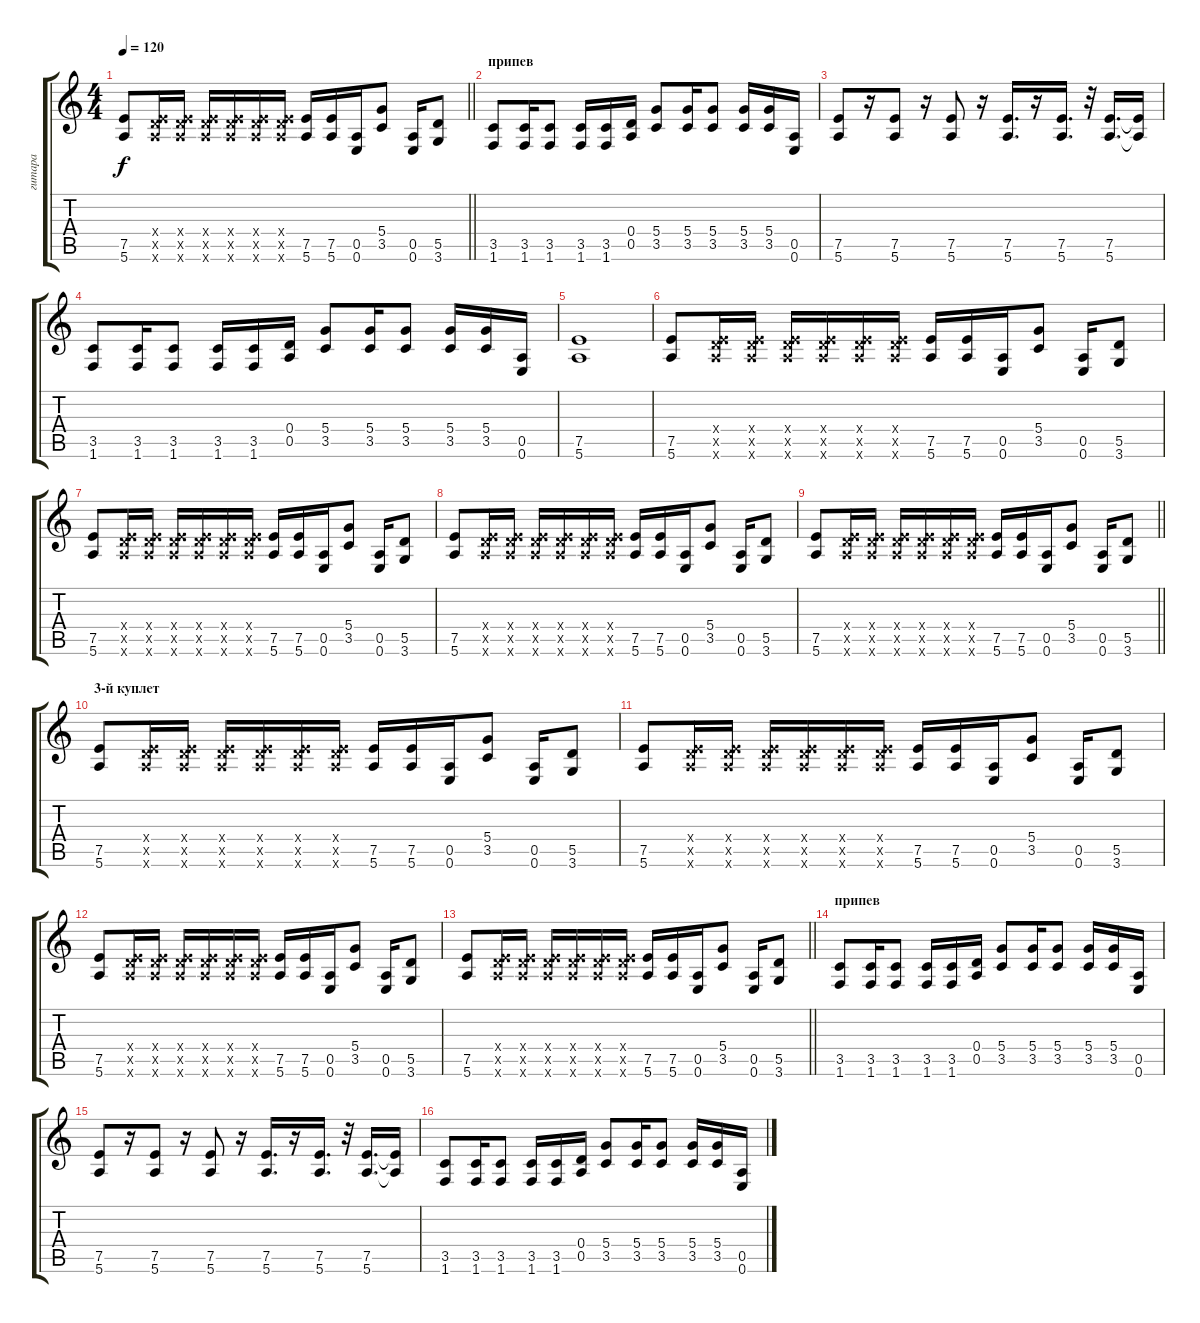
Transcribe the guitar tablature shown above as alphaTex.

\track ("гитара" "гитара") {instrument overdrivenguitar}
\staff {score tabs}
\tuning (E4 B3 G3 D3 A2 E2) {hide}
\ts (4 4)
\tempo 120
\clef g2
\barLineRight lightlight
\ks c
(7.5 5.6).8{dy f} (0.4{x} 7.5{x} 5.6{x}).16 (0.4{x} 7.5{x} 5.6{x}).16 (0.4{x} 7.5{x} 5.6{x}).16 (0.4{x} 7.5{x} 5.6{x}).16 (0.4{x} 7.5{x} 5.6{x}).16 (0.4{x} 7.5{x} 5.6{x}).16 (7.5 5.6).16 (7.5 5.6).16 (0.5 0.6).16 (5.4 3.5).8 (0.5 0.6).16 (5.5 3.6).8 |
\section ("" "припев")
(3.5 1.6).8 (3.5 1.6).16 (3.5 1.6).8 (3.5 1.6).16 (3.5 1.6).16 (0.4 0.5).16 (5.4 3.5).8 (5.4 3.5).16 (5.4 3.5).8 (5.4 3.5).16 (5.4 3.5).16 (0.5 0.6).16 |
(7.5 5.6).8 r.16 (7.5 5.6).8 r.16 (7.5 5.6).8 r.16 (7.5 5.6).16{d} r.16 (7.5 5.6).16{d} r.32 (7.5 5.6).16{d} (7.5{t} 5.6{t}).16 |
(3.5 1.6).8 (3.5 1.6).16 (3.5 1.6).8 (3.5 1.6).16 (3.5 1.6).16 (0.4 0.5).16 (5.4 3.5).8 (5.4 3.5).16 (5.4 3.5).8 (5.4 3.5).16 (5.4 3.5).16 (0.5 0.6).16 |
(7.5 5.6).1 |
(7.5 5.6).8 (0.4{x} 7.5{x} 5.6{x}).16 (0.4{x} 7.5{x} 5.6{x}).16 (0.4{x} 7.5{x} 5.6{x}).16 (0.4{x} 7.5{x} 5.6{x}).16 (0.4{x} 7.5{x} 5.6{x}).16 (0.4{x} 7.5{x} 5.6{x}).16 (7.5 5.6).16 (7.5 5.6).16 (0.5 0.6).16 (5.4 3.5).8 (0.5 0.6).16 (5.5 3.6).8 |
(7.5 5.6).8 (0.4{x} 7.5{x} 5.6{x}).16 (0.4{x} 7.5{x} 5.6{x}).16 (0.4{x} 7.5{x} 5.6{x}).16 (0.4{x} 7.5{x} 5.6{x}).16 (0.4{x} 7.5{x} 5.6{x}).16 (0.4{x} 7.5{x} 5.6{x}).16 (7.5 5.6).16 (7.5 5.6).16 (0.5 0.6).16 (5.4 3.5).8 (0.5 0.6).16 (5.5 3.6).8 |
(7.5 5.6).8 (0.4{x} 7.5{x} 5.6{x}).16 (0.4{x} 7.5{x} 5.6{x}).16 (0.4{x} 7.5{x} 5.6{x}).16 (0.4{x} 7.5{x} 5.6{x}).16 (0.4{x} 7.5{x} 5.6{x}).16 (0.4{x} 7.5{x} 5.6{x}).16 (7.5 5.6).16 (7.5 5.6).16 (0.5 0.6).16 (5.4 3.5).8 (0.5 0.6).16 (5.5 3.6).8 |
\barLineRight lightlight
(7.5 5.6).8 (0.4{x} 7.5{x} 5.6{x}).16 (0.4{x} 7.5{x} 5.6{x}).16 (0.4{x} 7.5{x} 5.6{x}).16 (0.4{x} 7.5{x} 5.6{x}).16 (0.4{x} 7.5{x} 5.6{x}).16 (0.4{x} 7.5{x} 5.6{x}).16 (7.5 5.6).16 (7.5 5.6).16 (0.5 0.6).16 (5.4 3.5).8 (0.5 0.6).16 (5.5 3.6).8 |
\section ("" "3-й куплет")
(7.5 5.6).8 (0.4{x} 7.5{x} 5.6{x}).16 (0.4{x} 7.5{x} 5.6{x}).16 (0.4{x} 7.5{x} 5.6{x}).16 (0.4{x} 7.5{x} 5.6{x}).16 (0.4{x} 7.5{x} 5.6{x}).16 (0.4{x} 7.5{x} 5.6{x}).16 (7.5 5.6).16 (7.5 5.6).16 (0.5 0.6).16 (5.4 3.5).8 (0.5 0.6).16 (5.5 3.6).8 |
(7.5 5.6).8 (0.4{x} 7.5{x} 5.6{x}).16 (0.4{x} 7.5{x} 5.6{x}).16 (0.4{x} 7.5{x} 5.6{x}).16 (0.4{x} 7.5{x} 5.6{x}).16 (0.4{x} 7.5{x} 5.6{x}).16 (0.4{x} 7.5{x} 5.6{x}).16 (7.5 5.6).16 (7.5 5.6).16 (0.5 0.6).16 (5.4 3.5).8 (0.5 0.6).16 (5.5 3.6).8 |
(7.5 5.6).8 (0.4{x} 7.5{x} 5.6{x}).16 (0.4{x} 7.5{x} 5.6{x}).16 (0.4{x} 7.5{x} 5.6{x}).16 (0.4{x} 7.5{x} 5.6{x}).16 (0.4{x} 7.5{x} 5.6{x}).16 (0.4{x} 7.5{x} 5.6{x}).16 (7.5 5.6).16 (7.5 5.6).16 (0.5 0.6).16 (5.4 3.5).8 (0.5 0.6).16 (5.5 3.6).8 |
\barLineRight lightlight
(7.5 5.6).8 (0.4{x} 7.5{x} 5.6{x}).16 (0.4{x} 7.5{x} 5.6{x}).16 (0.4{x} 7.5{x} 5.6{x}).16 (0.4{x} 7.5{x} 5.6{x}).16 (0.4{x} 7.5{x} 5.6{x}).16 (0.4{x} 7.5{x} 5.6{x}).16 (7.5 5.6).16 (7.5 5.6).16 (0.5 0.6).16 (5.4 3.5).8 (0.5 0.6).16 (5.5 3.6).8 |
\section ("" "припев")
(3.5 1.6).8 (3.5 1.6).16 (3.5 1.6).8 (3.5 1.6).16 (3.5 1.6).16 (0.4 0.5).16 (5.4 3.5).8 (5.4 3.5).16 (5.4 3.5).8 (5.4 3.5).16 (5.4 3.5).16 (0.5 0.6).16 |
(7.5 5.6).8 r.16 (7.5 5.6).8 r.16 (7.5 5.6).8 r.16 (7.5 5.6).16{d} r.16 (7.5 5.6).16{d} r.32 (7.5 5.6).16{d} (7.5{t} 5.6{t}).16 |
(3.5 1.6).8 (3.5 1.6).16 (3.5 1.6).8 (3.5 1.6).16 (3.5 1.6).16 (0.4 0.5).16 (5.4 3.5).8 (5.4 3.5).16 (5.4 3.5).8 (5.4 3.5).16 (5.4 3.5).16 (0.5 0.6).16
